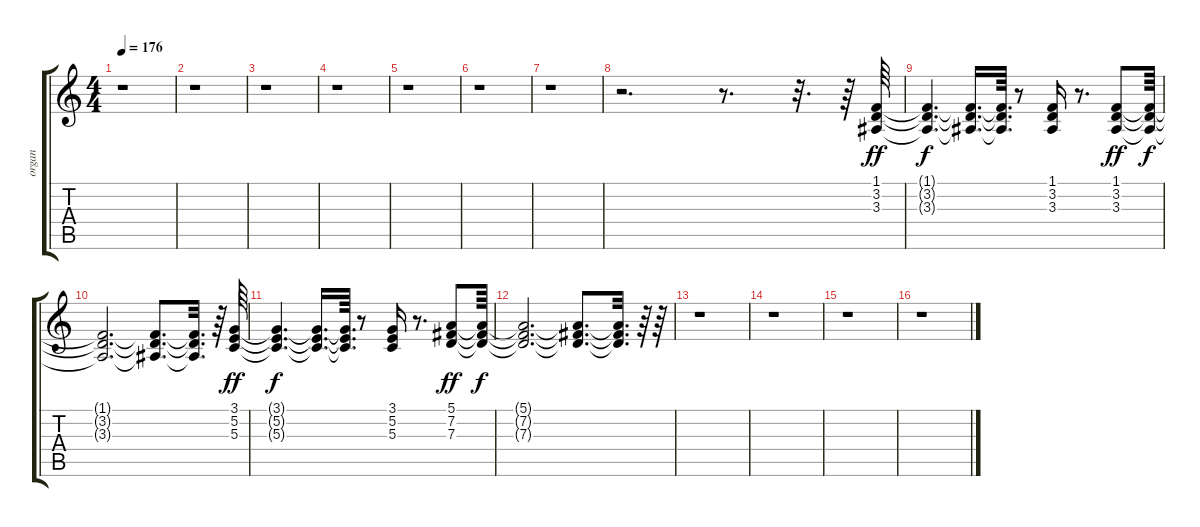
\track ("organ" "organ") {instrument rockorgan}
\staff {score tabs}
\tuning (E4 B3 G3 D3 A2 E2) {hide}
\ts (4 4)
\tempo 176
\clef g2
\ks c
r.1{dy fff} |
r.1 |
r.1 |
r.1 |
r.1 |
r.1 |
r.1 |
r.2{d} r.8{d} r.32{d} r.64 (1.1 3.2 3.3).64{dy ff} |
(1.1{t} 3.2{t} 3.3{t}).4{d dy f} (1.1{t} 3.2{t} 3.3{t}).16{d} (1.1{t} 3.2{t} 3.3{t}).64{d} r.8 (1.1 3.2 3.3).16 r.8{d} (1.1 3.2 3.3).8{dy ff} (1.1{t} 3.2{t} 3.3{t}).64{dy f} |
(1.1{t} 3.2{t} 3.3{t}).2{d} (1.1{t} 3.2{t} 3.3{t}).8{d} (1.1{t} 3.2{t} 3.3{t}).32{d} r.64 (3.1 5.2 5.3).64{dy ff} |
(3.1{t} 5.2{t} 5.3{t}).4{d dy f} (3.1{t} 5.2{t} 5.3{t}).16{d} (3.1{t} 5.2{t} 5.3{t}).64{d} r.8 (3.1 5.2 5.3).16 r.8{d} (5.1 7.2 7.3).8{dy ff} (5.1{t} 7.2{t} 7.3{t}).64{dy f} |
(5.1{t} 7.2{t} 7.3{t}).2{d} (5.1{t} 7.2{t} 7.3{t}).8{d} (5.1{t} 7.2{t} 7.3{t}).32{d} r.64 r.64 |
r.1 |
r.1 |
r.1 |
r.1
